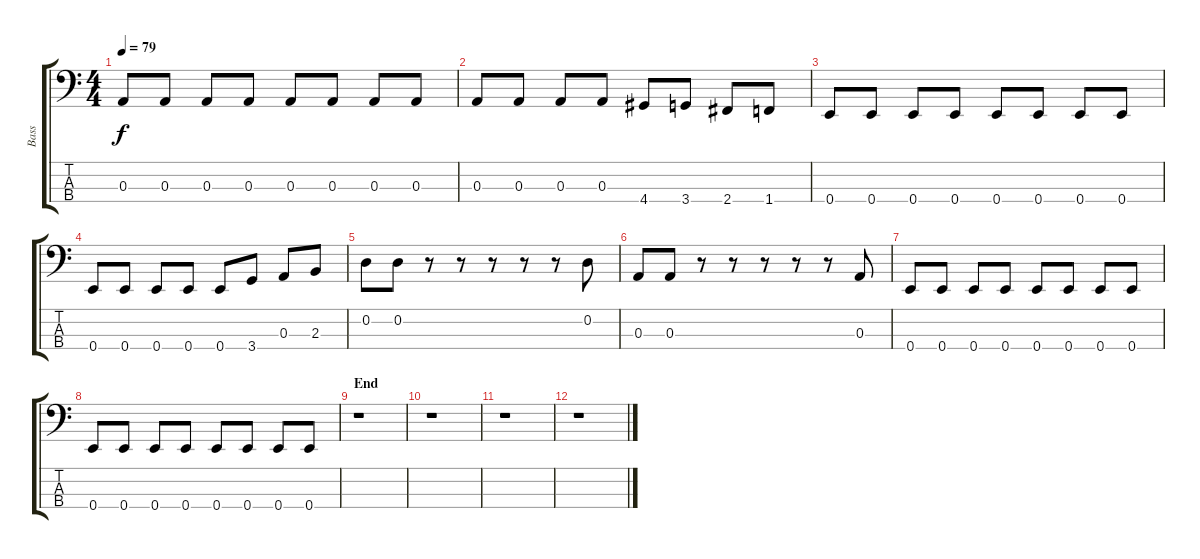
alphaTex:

\track ("Bass" "Bass") {instrument electricbasspick}
\staff {score tabs}
\tuning (G2 D2 A1 E1) {hide}
\ts (4 4)
\tempo 79
\clef f4
\ks c
0.3.8{dy f} 0.3.8 0.3.8 0.3.8 0.3.8 0.3.8 0.3.8 0.3.8 |
0.3.8 0.3.8 0.3.8 0.3.8 4.4.8 3.4.8 2.4.8 1.4.8 |
0.4.8 0.4.8 0.4.8 0.4.8 0.4.8 0.4.8 0.4.8 0.4.8 |
0.4.8 0.4.8 0.4.8 0.4.8 0.4.8 3.4.8 0.3.8 2.3.8 |
0.2.8 0.2.8 r.8 r.8 r.8 r.8 r.8 0.2.8 |
0.3.8 0.3.8 r.8 r.8 r.8 r.8 r.8 0.3.8 |
0.4.8 0.4.8 0.4.8 0.4.8 0.4.8 0.4.8 0.4.8 0.4.8 |
0.4.8 0.4.8 0.4.8 0.4.8 0.4.8 0.4.8 0.4.8 0.4.8 |
\section ("" "End")
r.1 |
r.1 |
r.1 |
r.1
